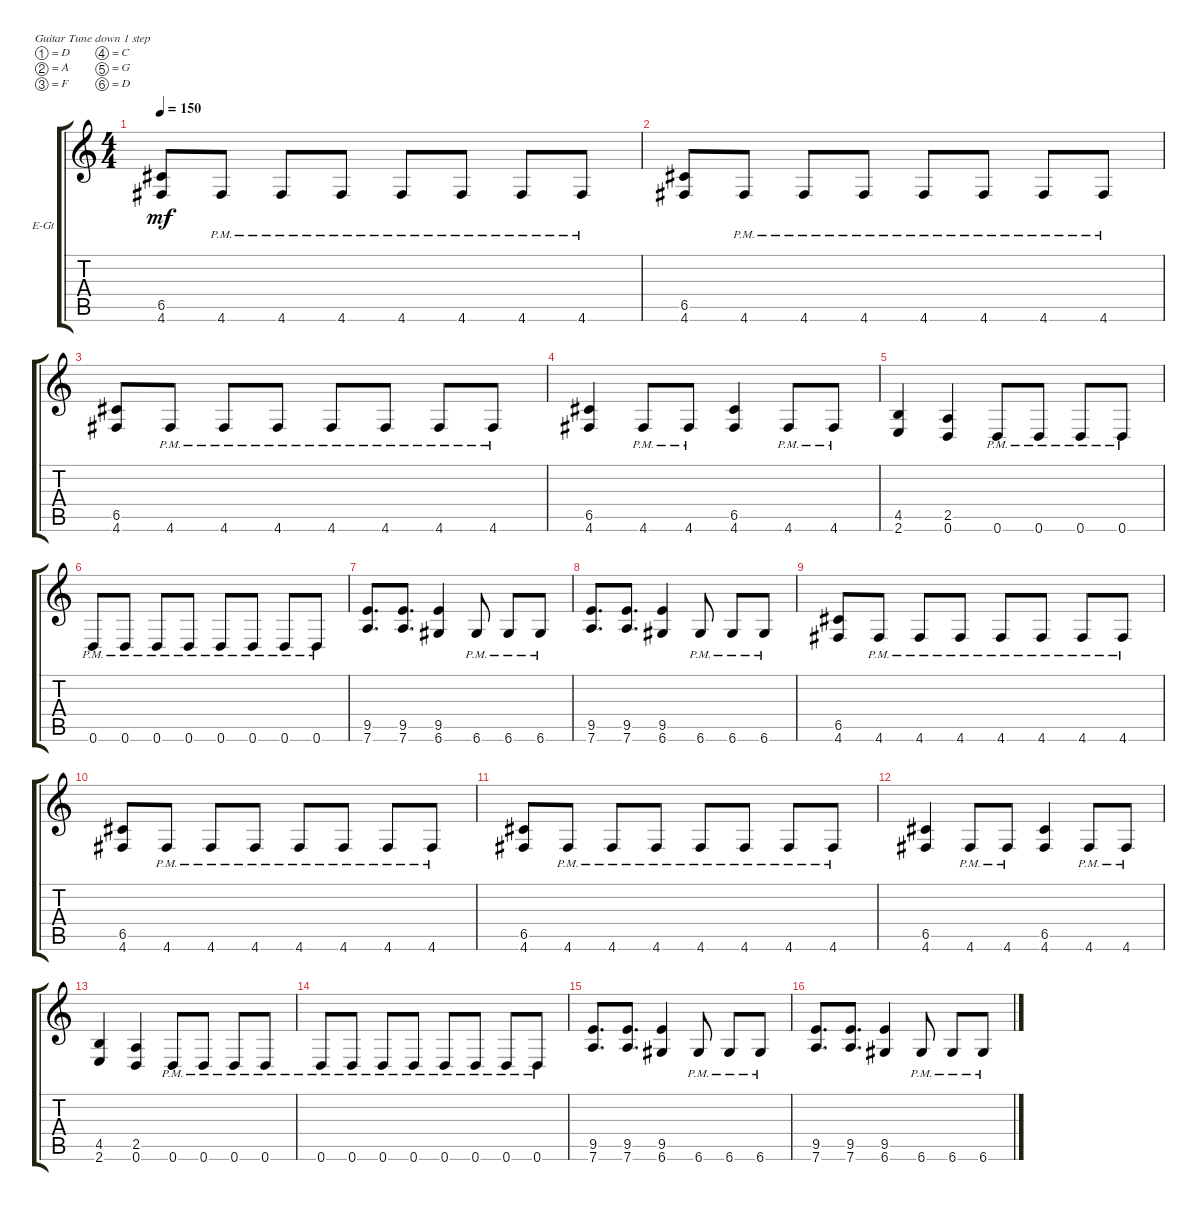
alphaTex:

\bracketExtendMode groupsimilarinstruments
\firstSystemTrackNameOrientation horizontal
\otherSystemsTrackNameOrientation horizontal
\track ("Electric Guitar 1" "E-Gt") {instrument distortionguitar}
\staff {score tabs}
\tuning (D4 A3 F3 C3 G2 D2)
\ts (4 4)
\tempo 150
\clef g2
\ks c
(4.6 6.5).8{dy mf} 4.6{pm}.8 4.6{pm}.8 4.6{pm}.8 4.6{pm}.8 4.6{pm}.8 4.6{pm}.8 4.6{pm}.8 |
(4.6 6.5).8 4.6{pm}.8 4.6{pm}.8 4.6{pm}.8 4.6{pm}.8 4.6{pm}.8 4.6{pm}.8 4.6{pm}.8 |
(4.6 6.5).8 4.6{pm}.8 4.6{pm}.8 4.6{pm}.8 4.6{pm}.8 4.6{pm}.8 4.6{pm}.8 4.6{pm}.8 |
(4.6 6.5).4 4.6{pm}.8 4.6{pm}.8 (4.6 6.5).4 4.6{pm}.8 4.6{pm}.8 |
(2.6 4.5).4 (0.6 2.5).4 0.6{pm}.8 0.6{pm}.8 0.6{pm}.8 0.6{pm}.8 |
0.6{pm}.8 0.6{pm}.8 0.6{pm}.8 0.6{pm}.8 0.6{pm}.8 0.6{pm}.8 0.6{pm}.8 0.6{pm}.8 |
(7.6 9.5).8{d} (9.5 7.6).8{d} (6.6 9.5).4 6.6{pm}.8 6.6{pm}.8 6.6{pm}.8 |
(7.6 9.5).8{d} (9.5 7.6).8{d} (6.6 9.5).4 6.6{pm}.8 6.6{pm}.8 6.6{pm}.8 |
(4.6 6.5).8 4.6{pm}.8 4.6{pm}.8 4.6{pm}.8 4.6{pm}.8 4.6{pm}.8 4.6{pm}.8 4.6{pm}.8 |
(4.6 6.5).8 4.6{pm}.8 4.6{pm}.8 4.6{pm}.8 4.6{pm}.8 4.6{pm}.8 4.6{pm}.8 4.6{pm}.8 |
(4.6 6.5).8 4.6{pm}.8 4.6{pm}.8 4.6{pm}.8 4.6{pm}.8 4.6{pm}.8 4.6{pm}.8 4.6{pm}.8 |
(4.6 6.5).4 4.6{pm}.8 4.6{pm}.8 (4.6 6.5).4 4.6{pm}.8 4.6{pm}.8 |
(2.6 4.5).4 (0.6 2.5).4 0.6{pm}.8 0.6{pm}.8 0.6{pm}.8 0.6{pm}.8 |
0.6{pm}.8 0.6{pm}.8 0.6{pm}.8 0.6{pm}.8 0.6{pm}.8 0.6{pm}.8 0.6{pm}.8 0.6{pm}.8 |
(7.6 9.5).8{d} (9.5 7.6).8{d} (6.6 9.5).4 6.6{pm}.8 6.6{pm}.8 6.6{pm}.8 |
(7.6 9.5).8{d} (9.5 7.6).8{d} (6.6 9.5).4 6.6{pm}.8 6.6{pm}.8 6.6{pm}.8
